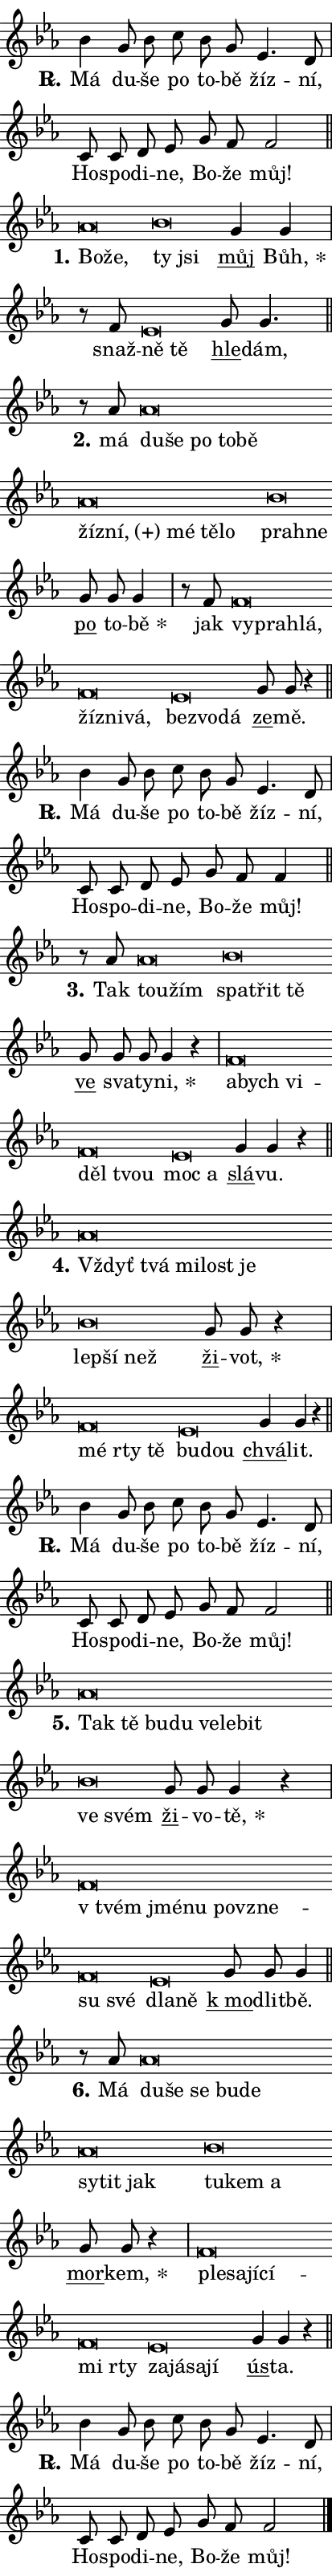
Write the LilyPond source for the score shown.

\version "2.22.1"
\header { tagline = "" }
\paper {
  indent = 0\cm
  top-margin = 0\cm
  right-margin = 0\cm
  bottom-margin = 0\cm
  left-margin = 0\cm
  paper-width = 7\cm
  page-breaking = #ly:one-page-breaking
  system-system-spacing.basic-distance = #11
  score-system-spacing.basic-distance = #11
  ragged-last = ##f
}


%% Author: Thomas Morley
%% https://lists.gnu.org/archive/html/lilypond-user/2020-05/msg00002.html
#(define (line-position grob)
"Returns position of @var[grob} in current system:
   @code{'start}, if at first time-step
   @code{'end}, if at last time-step
   @code{'middle} otherwise
"
  (let* ((col (ly:item-get-column grob))
         (ln (ly:grob-object col 'left-neighbor))
         (rn (ly:grob-object col 'right-neighbor))
         (col-to-check-left (if (ly:grob? ln) ln col))
         (col-to-check-right (if (ly:grob? rn) rn col))
         (break-dir-left
           (and
             (ly:grob-property col-to-check-left 'non-musical #f)
             (ly:item-break-dir col-to-check-left)))
         (break-dir-right
           (and
             (ly:grob-property col-to-check-right 'non-musical #f)
             (ly:item-break-dir col-to-check-right))))
        (cond ((eqv? 1 break-dir-left) 'start)
              ((eqv? -1 break-dir-right) 'end)
              (else 'middle))))

#(define (tranparent-at-line-position vctor)
  (lambda (grob)
  "Relying on @code{line-position} select the relevant enry from @var{vctor}.
Used to determine transparency,"
    (case (line-position grob)
      ((end) (not (vector-ref vctor 0)))
      ((middle) (not (vector-ref vctor 1)))
      ((start) (not (vector-ref vctor 2))))))

noteHeadBreakVisibility =
#(define-music-function (break-visibility)(vector?)
"Makes @code{NoteHead}s transparent relying on @var{break-visibility}"
#{
  \override NoteHead.transparent =
    #(tranparent-at-line-position break-visibility)
#})

#(define delete-ledgers-for-transparent-note-heads
  (lambda (grob)
    "Reads whether a @code{NoteHead} is transparent.
If so this @code{NoteHead} is removed from @code{'note-heads} from
@var{grob}, which is supposed to be @code{LedgerLineSpanner}.
As a result ledgers are not printed for this @code{NoteHead}"
    (let* ((nhds-array (ly:grob-object grob 'note-heads))
           (nhds-list
             (if (ly:grob-array? nhds-array)
                 (ly:grob-array->list nhds-array)
                 '()))
           ;; Relies on the transparent-property being done before
           ;; Staff.LedgerLineSpanner.after-line-breaking is executed.
           ;; This is fragile ...
           (to-keep
             (remove
               (lambda (nhd)
                 (ly:grob-property nhd 'transparent #f))
               nhds-list)))
      ;; TODO find a better method to iterate over grob-arrays, similiar
      ;; to filter/remove etc for lists
      ;; For now rebuilt from scratch
      (set! (ly:grob-object grob 'note-heads)  '())
      (for-each
        (lambda (nhd)
          (ly:pointer-group-interface::add-grob grob 'note-heads nhd))
        to-keep))))

hideNotes = {
  \noteHeadBreakVisibility #begin-of-line-visible
}
unHideNotes = {
  \noteHeadBreakVisibility #all-visible
}

% work-around for resetting accidentals
% https://lilypond.org/doc/v2.23/Documentation/notation/displaying-rhythms#unmetered-music
cadenzaMeasure = {
  \cadenzaOff
  \partial 1024 s1024
  \cadenzaOn
}

#(define-markup-command (accent layout props text) (markup?)
  "Underline accented syllable"
  (interpret-markup layout props
    #{\markup \override #'(offset . 4.3) \underline { #text }#}))

responsum = \markup \concat {
  "R" \hspace #-1.05 \path #0.1 #'((moveto 0 0.07) (lineto 0.9 0.8)) \hspace #0.05 "."
}

\layout {
    \context {
        \Staff
        \remove "Time_signature_engraver"
        \override LedgerLineSpanner.after-line-breaking = #delete-ledgers-for-transparent-note-heads
    }
    \context {
        \Voice {
            \override NoteHead.output-attributes = #'((class . "notehead"))
            \override Hairpin.height = #0.55
        }
    }
    \context {
        \Lyrics {
            \override StanzaNumber.output-attributes = #'((class . "stanzanumber"))
            \override LyricSpace.minimum-distance = #0.9
            \override LyricText.font-name = #"TeX Gyre Schola"
            \override LyricText.font-size = 1
            \override StanzaNumber.font-name = #"TeX Gyre Schola Bold"
            \override StanzaNumber.font-size = 1
        }
    }
}

% magnetic-lyrics.ily
%
%   written by
%     Jean Abou Samra <jean@abou-samra.fr>
%     Werner Lemberg <wl@gnu.org>
%
%   adapted by
%     Jiri Hon <jiri.hon@gmail.com>
%
% Version 2022-Apr-15

% https://www.mail-archive.com/lilypond-user@gnu.org/msg149350.html

#(define (Left_hyphen_pointer_engraver context)
   "Collect syllable-hyphen-syllable occurrences in lyrics and store
them in properties.  This engraver only looks to the left.  For
example, if the lyrics input is @code{foo -- bar}, it does the
following.

@itemize @bullet
@item
Set the @code{text} property of the @code{LyricHyphen} grob between
@q{foo} and @q{bar} to @code{foo}.

@item
Set the @code{left-hyphen} property of the @code{LyricText} grob with
text @q{foo} to the @code{LyricHyphen} grob between @q{foo} and
@q{bar}.
@end itemize

Use this auxiliary engraver in combination with the
@code{lyric-@/text::@/apply-@/magnetic-@/offset!} hook."
   (let ((hyphen #f)
         (text #f))
     (make-engraver
      (acknowledgers
       ((lyric-syllable-interface engraver grob source-engraver)
        (set! text grob)))
      (end-acknowledgers
       ((lyric-hyphen-interface engraver grob source-engraver)
        ;(when (not (grob::has-interface grob 'lyric-space-interface))
          (set! hyphen grob)));)
      ((stop-translation-timestep engraver)
       (when (and text hyphen)
         (ly:grob-set-object! text 'left-hyphen hyphen))
       (set! text #f)
       (set! hyphen #f)))))

#(define (lyric-text::apply-magnetic-offset! grob)
   "If the space between two syllables is less than the value in
property @code{LyricText@/.details@/.squash-threshold}, move the right
syllable to the left so that it gets concatenated with the left
syllable.

Use this function as a hook for
@code{LyricText@/.after-@/line-@/breaking} if the
@code{Left_@/hyphen_@/pointer_@/engraver} is active."
   (let ((hyphen (ly:grob-object grob 'left-hyphen #f)))
     (when hyphen
       (let ((left-text (ly:spanner-bound hyphen LEFT)))
         (when (grob::has-interface left-text 'lyric-syllable-interface)
           (let* ((common (ly:grob-common-refpoint grob left-text X))
                  (this-x-ext (ly:grob-extent grob common X))
                  (left-x-ext
                   (begin
                     ;; Trigger magnetism for left-text.
                     (ly:grob-property left-text 'after-line-breaking)
                     (ly:grob-extent left-text common X)))
                  ;; `delta` is the gap width between two syllables.
                  (delta (- (interval-start this-x-ext)
                            (interval-end left-x-ext)))
                  (details (ly:grob-property grob 'details))
                  (threshold (assoc-get 'squash-threshold details 0.2)))
             (when (< delta threshold)
               (let* (;; We have to manipulate the input text so that
                      ;; ligatures crossing syllable boundaries are not
                      ;; disabled.  For languages based on the Latin
                      ;; script this is essentially a beautification.
                      ;; However, for non-Western scripts it can be a
                      ;; necessity.
                      (lt (ly:grob-property left-text 'text))
                      (rt (ly:grob-property grob 'text))
                      (is-space (grob::has-interface hyphen 'lyric-space-interface))
                      (space (if is-space " " ""))
                      (space-markup (grob-interpret-markup grob " "))
                      (space-size (interval-length (ly:stencil-extent space-markup X)))
                      (extra-delta (if is-space space-size 0))
                      ;; Append new syllable.
                      (ltrt-space (if (and (string? lt) (string? rt))
                                (string-append lt space rt)
                                (make-concat-markup (list lt space rt))))
                      ;; Right-align `ltrt` to the right side.
                      (ltrt-space-markup (grob-interpret-markup
                               grob
                               (make-translate-markup
                                (cons (interval-length this-x-ext) 0)
                                (make-right-align-markup ltrt-space)))))
                 (begin
                   ;; Don't print `left-text`.
                   (ly:grob-set-property! left-text 'stencil #f)
                   ;; Set text and stencil (which holds all collected
                   ;; syllables so far) and shift it to the left.
                   (ly:grob-set-property! grob 'text ltrt-space)
                   (ly:grob-set-property! grob 'stencil ltrt-space-markup)
                   (ly:grob-translate-axis! grob (- (- delta extra-delta)) X))))))))))


#(define (lyric-hyphen::displace-bounds-first grob)
   ;; Make very sure this callback isn't triggered too early.
   (let ((left (ly:spanner-bound grob LEFT))
         (right (ly:spanner-bound grob RIGHT)))
     (ly:grob-property left 'after-line-breaking)
     (ly:grob-property right 'after-line-breaking)
     (ly:lyric-hyphen::print grob)))

squashThreshold = #0.4

\layout {
  \context {
    \Lyrics
    \consists #Left_hyphen_pointer_engraver
    \override LyricText.after-line-breaking =
      #lyric-text::apply-magnetic-offset!
    \override LyricHyphen.stencil = #lyric-hyphen::displace-bounds-first
    \override LyricText.details.squash-threshold = \squashThreshold
    \override LyricHyphen.minimum-distance = 0
    \override LyricHyphen.minimum-length = \squashThreshold
  }
}

squash = \override LyricText.details.squash-threshold = 9999
unSquash = \override LyricText.details.squash-threshold = \squashThreshold

left = \override LyricText.self-alignment-X = #LEFT
unLeft = \revert LyricText.self-alignment-X

starOffset = #(lambda (grob) 
                (let ((x_offset (ly:self-alignment-interface::aligned-on-x-parent grob)))
                  (if (= x_offset 0) 0 (+ x_offset 1.2))))

star = #(define-music-function (syllable)(string?)
"Append star separator at the end of a syllable"
#{
  \once \override LyricText.X-offset = #starOffset
  \lyricmode { \markup {
    #syllable
    \override #'((font-name . "TeX Gyre Schola Bold")) \hspace #0.2 \lower #0.65 \larger "*"
  } }
#})

starAccent = #(define-music-function (syllable)(string?)
"Append star separator at the end of a syllable and make accent"
#{
  \once \override LyricText.X-offset = #starOffset
  \lyricmode { \markup {
    \accent #syllable
    \override #'((font-name . "TeX Gyre Schola Bold")) \hspace #0.2 \lower #0.65 \larger "*"
  } }
#})

breath = #(define-music-function (syllable)(string?)
"Append breathing indicator at the end of a syllable"
#{
  \lyricmode { \markup { #syllable "+" } }
#})

optionalBreath = #(define-music-function (syllable)(string?)
"Append optional breathing indicator at the end of a syllable"
#{
  \lyricmode { \markup { #syllable "(+)" } }
#})


\score {
    <<
        \new Voice = "melody" { \cadenzaOn \key es \major \relative { bes'4 g8 bes c bes g es4. d8 \cadenzaMeasure \bar "|" c8 c d es g f f2 \cadenzaMeasure \bar "||" \break }
\relative { as'\breve*1/16 \hideNotes \breve*1/16 \bar "" \unHideNotes bes\breve*1/16 \hideNotes \breve*1/16 \bar "" \unHideNotes \bar "" g4 g \cadenzaMeasure \bar "|" r8 f es\breve*1/16 \hideNotes \breve*1/16 \bar "" \unHideNotes \bar "" g8 g4. \cadenzaMeasure \bar "||" \break }
\relative { r8 as' as\breve*1/16 \hideNotes \breve*1/16 \bar "" \breve*1/16 \bar "" \breve*1/16 \bar "" \breve*1/16 \bar "" \breve*1/16 \bar "" \breve*1/16 \bar "" \breve*1/16 \bar "" \breve*1/16 \breve*1/16 \bar "" \unHideNotes bes\breve*1/16 \hideNotes \breve*1/16 \bar "" \unHideNotes \bar "" g8 g g4 \cadenzaMeasure \bar "|" r8 f f\breve*1/16 \hideNotes \breve*1/16 \bar "" \breve*1/16 \bar "" \breve*1/16 \bar "" \breve*1/16 \breve*1/16 \bar "" \unHideNotes es\breve*1/16 \hideNotes \breve*1/16 \breve*1/16 \bar "" \unHideNotes \bar "" g8 g r4 \cadenzaMeasure \bar "||" \break }
\relative { bes'4 g8 bes c bes g es4. d8 \cadenzaMeasure \bar "|" c8 c d es g f f4 \cadenzaMeasure \bar "||" \break }
\relative { r8 as' as\breve*1/16 \hideNotes \breve*1/16 \bar "" \unHideNotes bes\breve*1/16 \hideNotes \breve*1/16 \breve*1/16 \bar "" \unHideNotes \bar "" g8 g g g4 r \cadenzaMeasure \bar "|" f\breve*1/16 \hideNotes \breve*1/16 \bar "" \breve*1/16 \bar "" \breve*1/16 \breve*1/16 \bar "" \unHideNotes es\breve*1/16 \hideNotes \breve*1/16 \bar "" \unHideNotes \bar "" g4 g4 r \cadenzaMeasure \bar "||" \break }
\relative { as'\breve*1/16 \hideNotes \breve*1/16 \bar "" \breve*1/16 \bar "" \breve*1/16 \breve*1/16 \bar "" \unHideNotes bes\breve*1/16 \hideNotes \breve*1/16 \breve*1/16 \bar "" \unHideNotes \bar "" g8 g r4 \cadenzaMeasure \bar "|" f\breve*1/16 \hideNotes \breve*1/16 \breve*1/16 \bar "" \unHideNotes es\breve*1/16 \hideNotes \breve*1/16 \bar "" \unHideNotes \bar "" g4 g r \cadenzaMeasure \bar "||" \break }
\relative { bes'4 g8 bes c bes g es4. d8 \cadenzaMeasure \bar "|" c8 c d es g f f2 \cadenzaMeasure \bar "||" \break }
\relative { as'\breve*1/16 \hideNotes \breve*1/16 \bar "" \breve*1/16 \bar "" \breve*1/16 \bar "" \breve*1/16 \bar "" \breve*1/16 \breve*1/16 \bar "" \unHideNotes bes\breve*1/16 \hideNotes \breve*1/16 \bar "" \unHideNotes \bar "" g8 g g4 r \cadenzaMeasure \bar "|" f\breve*1/16 \hideNotes \breve*1/16 \bar "" \breve*1/16 \bar "" \breve*1/16 \bar "" \breve*1/16 \bar "" \breve*1/16 \breve*1/16 \bar "" \unHideNotes es\breve*1/16 \hideNotes \breve*1/16 \bar "" \unHideNotes \bar "" g8 g g4 \cadenzaMeasure \bar "||" \break }
\relative { r8 as' as\breve*1/16 \hideNotes \breve*1/16 \bar "" \breve*1/16 \bar "" \breve*1/16 \bar "" \breve*1/16 \bar "" \breve*1/16 \bar "" \breve*1/16 \breve*1/16 \bar "" \unHideNotes bes\breve*1/16 \hideNotes \breve*1/16 \breve*1/16 \bar "" \unHideNotes \bar "" g8 g r4 \cadenzaMeasure \bar "|" f\breve*1/16 \hideNotes \breve*1/16 \bar "" \breve*1/16 \bar "" \breve*1/16 \bar "" \breve*1/16 \breve*1/16 \bar "" \unHideNotes es\breve*1/16 \hideNotes \breve*1/16 \bar "" \breve*1/16 \breve*1/16 \bar "" \unHideNotes \bar "" g4 g r \cadenzaMeasure \bar "||" \break }
\relative { bes'4 g8 bes c bes g es4. d8 \cadenzaMeasure \bar "|" c8 c d es g f f2 \cadenzaMeasure \bar "||" \break } \bar "|." }
        \new Lyrics \lyricsto "melody" { \lyricmode { \set stanza = \responsum
Má du -- še po to -- bě žíz -- ní, Ho -- spo -- di -- ne, Bo -- že můj!
\set stanza = "1."
\left Bo -- \squash že, \left \unLeft \unSquash ty \squash jsi \unLeft \unSquash \markup \accent můj \star Bůh, snaž -- \left ně \squash tě \unLeft \unSquash \markup \accent hle -- dám,
\set stanza = "2."
má \left du -- \squash še po to -- bě žíz -- \optionalBreath ní, mé tě -- lo \left \unLeft \unSquash pra -- \squash hne \unLeft \unSquash \markup \accent po to -- \star bě jak \left vy -- \squash pra -- hlá, žíz -- ni -- vá, \left \unLeft \unSquash bez -- \squash vo -- dá \unLeft \unSquash \markup \accent ze -- mě.
\set stanza = \responsum
Má du -- še po to -- bě žíz -- ní, Ho -- spo -- di -- ne, Bo -- že můj!
\set stanza = "3."
Tak \left tou -- \squash žím \left \unLeft \unSquash spa -- \squash třit tě \unLeft \unSquash \markup \accent ve sva -- ty -- \star ni, \left a -- \squash bych vi -- děl tvou \left \unLeft \unSquash moc \squash a \unLeft \unSquash \markup \accent slá -- vu.
\set stanza = "4."
\left Vždyť \squash tvá mi -- lost je \left \unLeft \unSquash lep -- \squash ší než \unLeft \unSquash \markup \accent ži -- \star vot, \left mé \squash rty tě \left \unLeft \unSquash bu -- \squash dou \unLeft \unSquash \markup \accent chvá -- lit.
\set stanza = \responsum
Má du -- še po to -- bě žíz -- ní, Ho -- spo -- di -- ne, Bo -- že můj!
\set stanza = "5."
\left Tak \squash tě bu -- du ve -- le -- bit \left \unLeft \unSquash ve \squash svém \unLeft \unSquash \markup \accent ži -- vo -- \star tě, \left "v tvém" \squash jmé -- nu po -- vzne -- su své \left \unLeft \unSquash dla -- \squash ně \unLeft \unSquash \markup \accent "k mo" -- dlit -- bě.
\set stanza = "6."
Má \left du -- \squash še se bu -- de sy -- tit jak \left \unLeft \unSquash tu -- \squash kem a \unLeft \unSquash \markup \accent mor -- \star kem, \left ple -- \squash sa -- jí -- cí -- mi rty \left \unLeft \unSquash za -- \squash já -- sa -- jí \unLeft \unSquash \markup \accent ús -- ta.
\set stanza = \responsum
Má du -- še po to -- bě žíz -- ní, Ho -- spo -- di -- ne, Bo -- že můj! } }
    >>
    \layout {}
}
